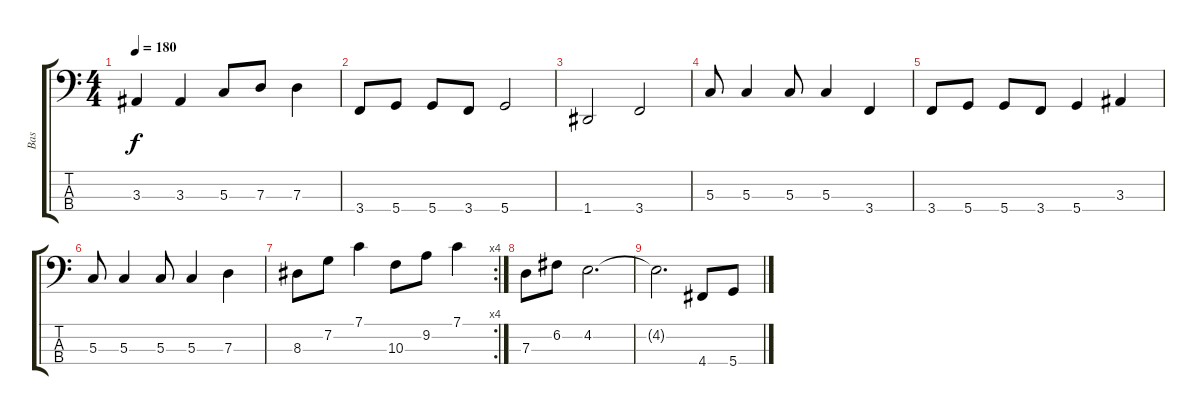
\track ("Bas" "Bas") {instrument electricbassfinger}
\staff {score tabs}
\tuning (F2 C2 G1 D1) {hide}
\ts (4 4)
\tempo 180
\clef f4
\ks c
3.3.4{dy f} 3.3.4 5.3.8 7.3.8 7.3.4 |
3.4.8 5.4.8 5.4.8 3.4.8 5.4.2 |
1.4.2 3.4.2 |
5.3.8 5.3.4 5.3.8 5.3.4 3.4.4 |
3.4.8 5.4.8 5.4.8 3.4.8 5.4.4 3.3.4 |
5.3.8 5.3.4 5.3.8 5.3.4 7.3.4 |
\rc 4
8.3.8 7.2.8 7.1.4 10.3.8 9.2.8 7.1.4 |
7.3.8 6.2.8 4.2.2{d} |
4.2{t}.2{d} 4.4.8 5.4.8
